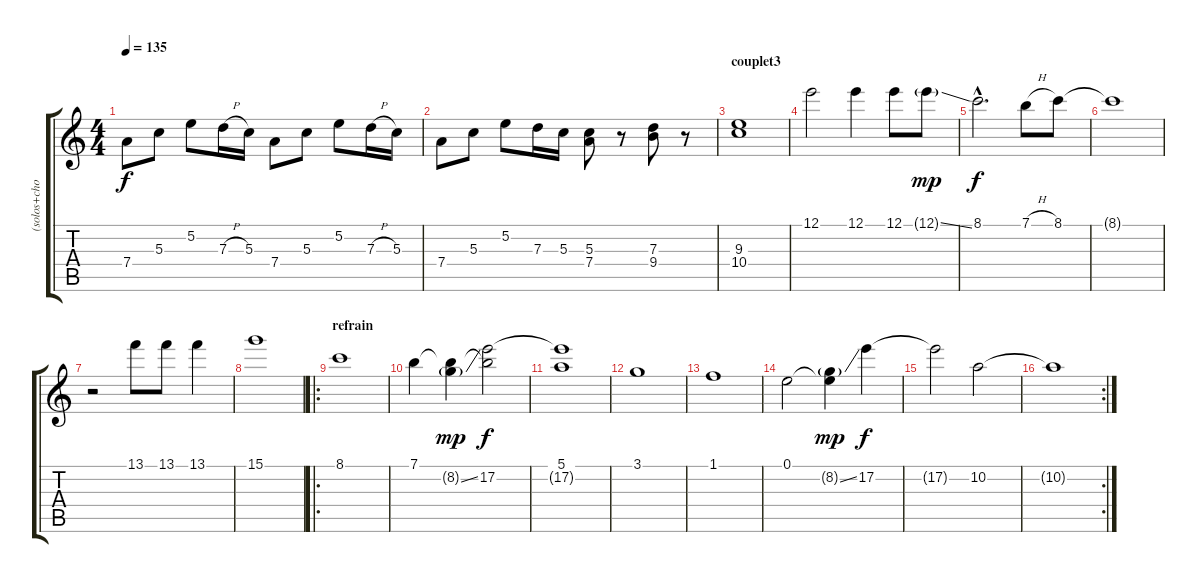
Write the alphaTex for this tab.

\track ("(solos+choeurs)" "(solos+cho") {instrument fretlessbass}
\staff {score tabs}
\tuning (E4 B3 G3 D3 A2 E2) {hide}
\ts (4 4)
\tempo 135
\clef g2
\ks c
7.4.8{dy f} 5.3.8 5.2.8 7.3{h}.16 5.3.16 7.4.8 5.3.8 5.2.8 7.3{h}.16 5.3.16 |
7.4.8 5.3.8 5.2.8 7.3.16 5.3.16 (5.3 7.4).8 r.8 (7.3 9.4).8 r.8 |
\section ("" "couplet3")
(9.3 10.4).1 |
12.1.2{volume 10 instrument voiceoohs} 12.1.4 12.1.8 12.1{ss g}.8{dy mp} |
8.1{hac}.2{d dy f} 7.1{h}.8 8.1.8 |
8.1{t}.1 |
r.2 13.1.8 13.1.8 13.1.4 |
15.1.1 |
\ro
\section ("" "refrain")
8.1.1{instrument choiraahs} |
7.1.4 (7.1{t} 8.2{ss g}).4{dy mp} (7.1{t} 17.2).2{dy f} |
(5.1 17.2{t}).1 |
3.1.1 |
1.1.1 |
0.1.2 (0.1{t} 8.2{ss g}).4{dy mp} 17.2.4{dy f} |
17.2{t}.2 10.2.2 |
\rc 2
10.2{t}.1
